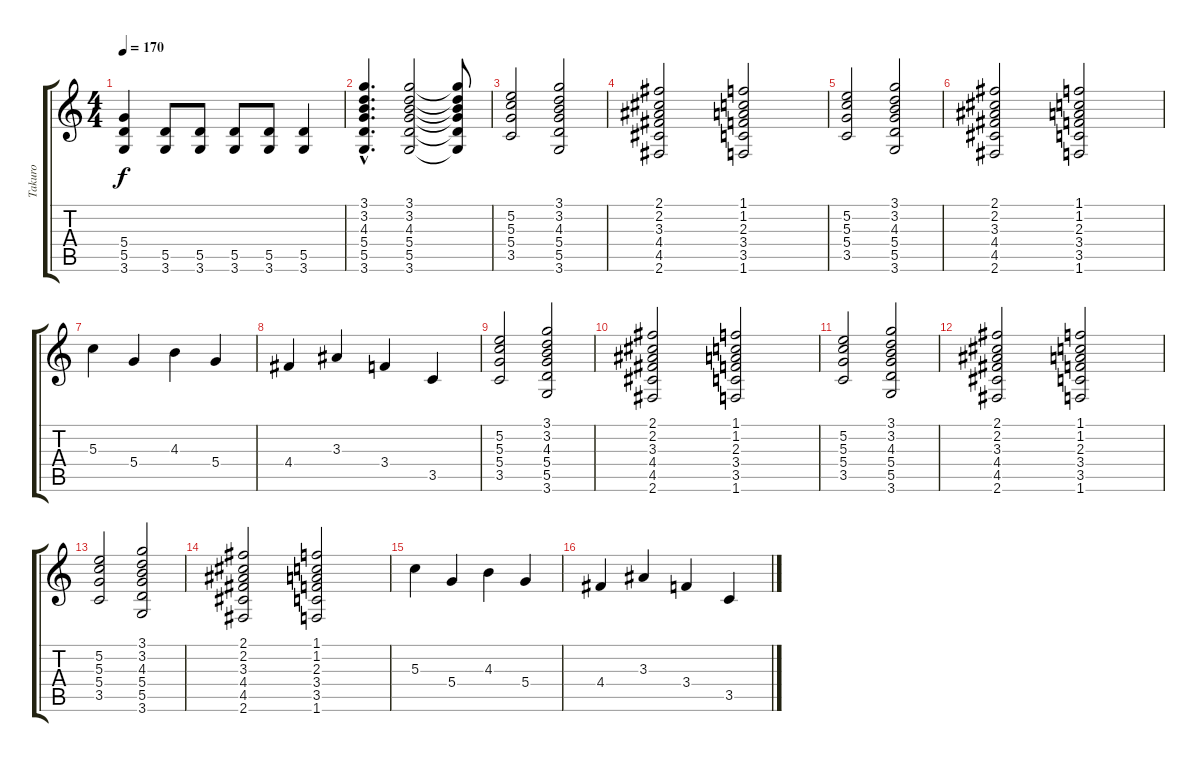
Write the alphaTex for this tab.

\track ("Takuro" "Takuro") {instrument distortionguitar}
\staff {score tabs}
\tuning (E4 B3 G3 D3 A2 E2) {hide}
\ts (4 4)
\tempo 170
\clef g2
\ks c
(5.4 5.5 3.6).4{dy f} (5.5 3.6).8 (5.5 3.6).8 (5.5 3.6).8 (5.5 3.6).8 (5.5 3.6).4 |
(3.1{hac} 3.2{hac} 4.3{hac} 5.4{hac} 5.5{hac} 3.6{hac}).4{d} (3.1 3.2 4.3 5.4 5.5 3.6).2 (3.1{t} 3.2{t} 4.3{t} 5.4{t} 5.5{t} 3.6{t}).8 |
(5.2 5.3 5.4 3.5).2 (3.1 3.2 4.3 5.4 5.5 3.6).2 |
(2.1 2.2 3.3 4.4 4.5 2.6).2 (1.1 1.2 2.3 3.4 3.5 1.6).2 |
(5.2 5.3 5.4 3.5).2 (3.1 3.2 4.3 5.4 5.5 3.6).2 |
(2.1 2.2 3.3 4.4 4.5 2.6).2 (1.1 1.2 2.3 3.4 3.5 1.6).2 |
5.3.4 5.4.4 4.3.4 5.4.4 |
4.4.4 3.3.4 3.4.4 3.5.4 |
(5.2 5.3 5.4 3.5).2 (3.1 3.2 4.3 5.4 5.5 3.6).2 |
(2.1 2.2 3.3 4.4 4.5 2.6).2 (1.1 1.2 2.3 3.4 3.5 1.6).2 |
(5.2 5.3 5.4 3.5).2 (3.1 3.2 4.3 5.4 5.5 3.6).2 |
(2.1 2.2 3.3 4.4 4.5 2.6).2 (1.1 1.2 2.3 3.4 3.5 1.6).2 |
(5.2 5.3 5.4 3.5).2 (3.1 3.2 4.3 5.4 5.5 3.6).2 |
(2.1 2.2 3.3 4.4 4.5 2.6).2 (1.1 1.2 2.3 3.4 3.5 1.6).2 |
5.3.4 5.4.4 4.3.4 5.4.4 |
4.4.4 3.3.4 3.4.4 3.5.4
